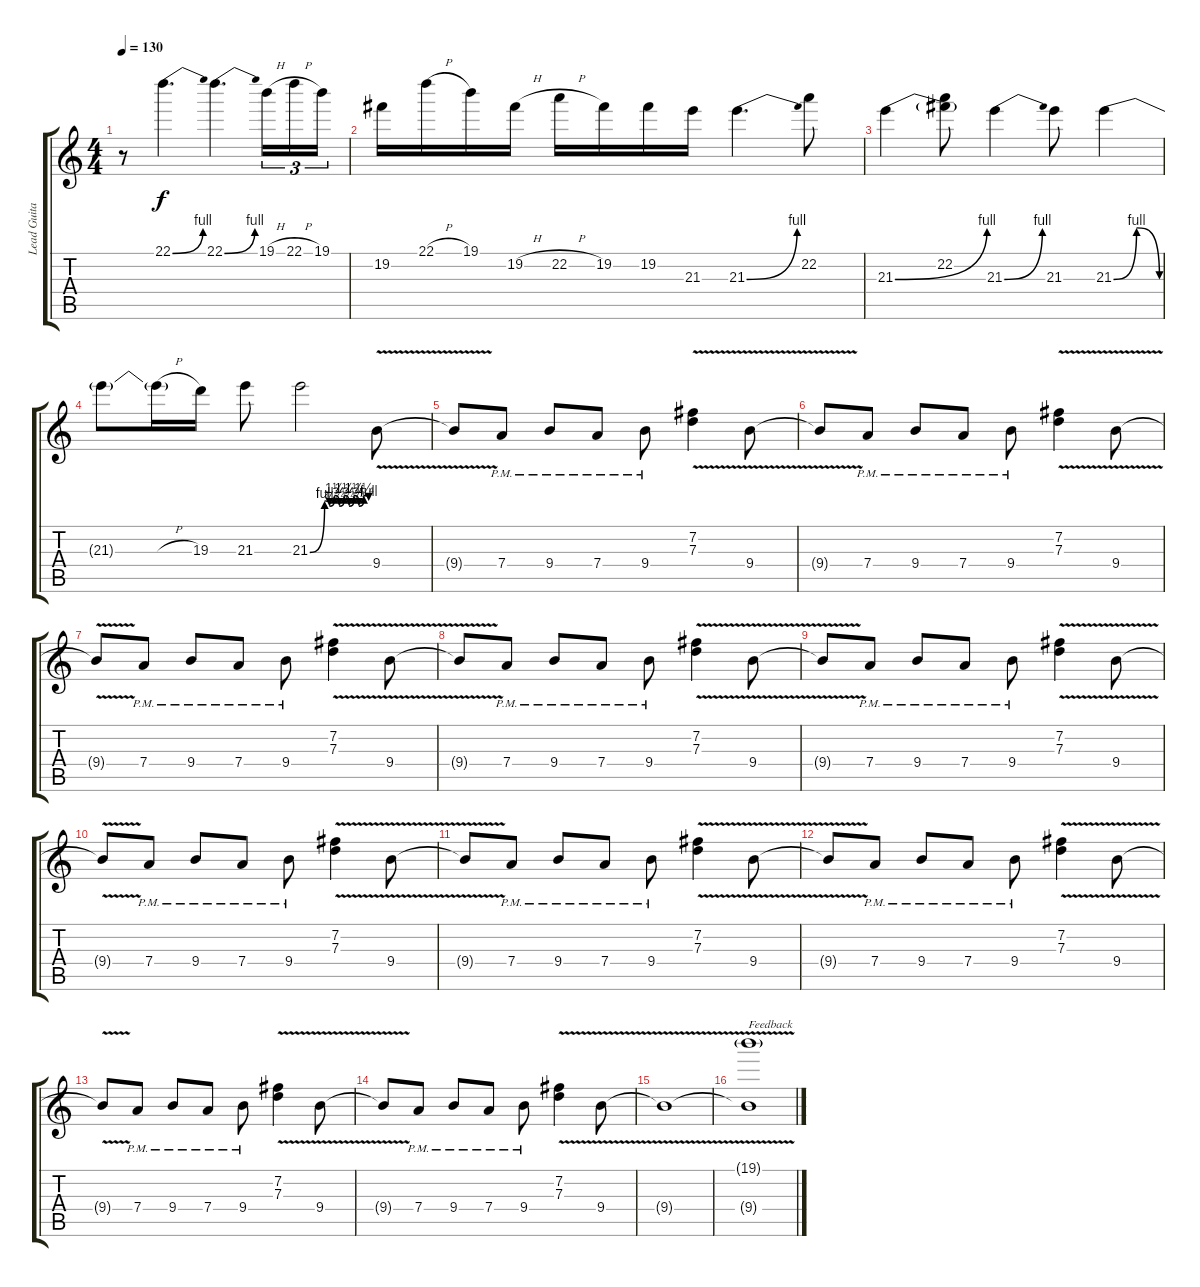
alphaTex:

\track ("Lead Guitar" "Lead Guita") {instrument distortionguitar}
\staff {score tabs}
\tuning (E4 B3 G3 D3 A2 E2) {hide}
\ts (4 4)
\tempo 130
\clef g2
\ks c
r.8{dy f} 22.1{be (bend 0 0 60 4)}.4{d} 22.1{be (bend 0 0 60 4)}.4{d} 19.1{h}.16{tu (3 2)} 22.1{h}.16{tu (3 2)} 19.1.16{tu (3 2)} |
19.2.16 22.1{h}.16 19.1.16 19.2{h}.16 22.2{h}.16 19.2.16 19.2.16 21.3.16 21.3{be (bend 0 0 60 4)}.4{d} 22.2.8 |
21.3{be (bend 0 0 60 4)}.4 (22.2 21.3{t}).8 21.3{be (bend 0 0 60 4)}.4 21.3.8 21.3{be (bendrelease 0 0 15 4 45 4 60 0)}.4 |
21.3{t}.8 21.3{h t}.16 19.3.16 21.3.8 21.3{be (custom 0 0 15 4 20 3 25 5 30 3 35 5 40 3 45 5 50 3 55 5 60 4)}.2 9.4{v}.8 |
9.4{t}.8 7.4{pm}.8 9.4{pm}.8 7.4{pm}.8 9.4{pm}.8 (7.2{v} 7.3{v}).4 9.4{v}.8 |
9.4{t}.8 7.4{pm}.8 9.4{pm}.8 7.4{pm}.8 9.4{pm}.8 (7.2{v} 7.3{v}).4 9.4{v}.8 |
9.4{t}.8 7.4{pm}.8 9.4{pm}.8 7.4{pm}.8 9.4{pm}.8 (7.2{v} 7.3{v}).4 9.4{v}.8 |
9.4{t}.8 7.4{pm}.8 9.4{pm}.8 7.4{pm}.8 9.4{pm}.8 (7.2{v} 7.3{v}).4 9.4{v}.8 |
9.4{t}.8 7.4{pm}.8 9.4{pm}.8 7.4{pm}.8 9.4{pm}.8 (7.2{v} 7.3{v}).4 9.4{v}.8 |
9.4{t}.8 7.4{pm}.8 9.4{pm}.8 7.4{pm}.8 9.4{pm}.8 (7.2{v} 7.3{v}).4 9.4{v}.8 |
9.4{t}.8 7.4{pm}.8 9.4{pm}.8 7.4{pm}.8 9.4{pm}.8 (7.2{v} 7.3{v}).4 9.4{v}.8 |
9.4{t}.8 7.4{pm}.8 9.4{pm}.8 7.4{pm}.8 9.4{pm}.8 (7.2{v} 7.3{v}).4 9.4{v}.8 |
9.4{t}.8 7.4{pm}.8 9.4{pm}.8 7.4{pm}.8 9.4{pm}.8 (7.2{v} 7.3{v}).4 9.4{v}.8 |
9.4{t}.8 7.4{pm}.8 9.4{pm}.8 7.4{pm}.8 9.4{pm}.8 (7.2{v} 7.3{v}).4 9.4{v}.8 |
9.4{t}.1 |
(19.1{v g} 9.4{t}).1{txt "Feedback"}
